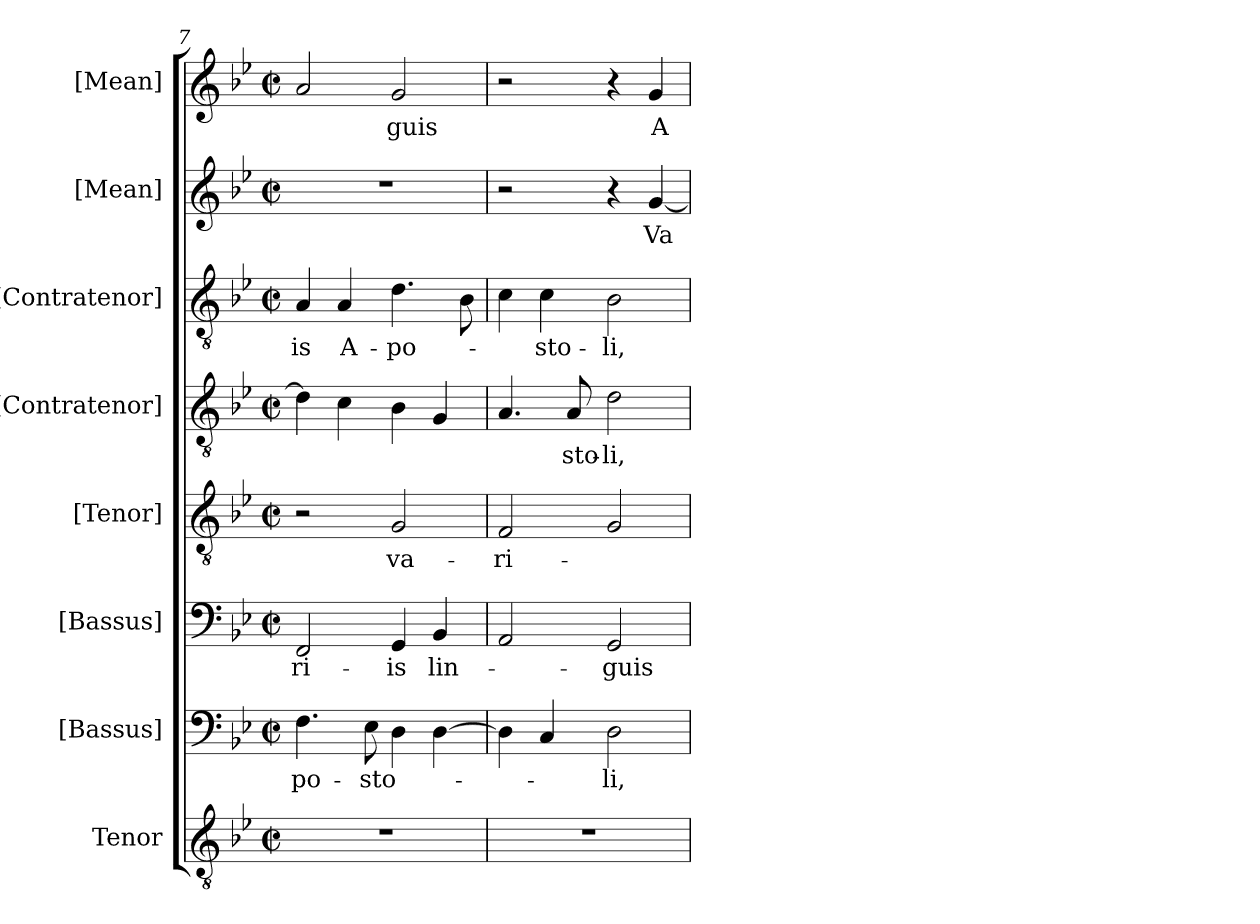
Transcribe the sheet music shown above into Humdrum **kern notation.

**kern	**kern	**text	**kern	**text	**kern	**text	**kern	**text	**kern	**text	**kern	**text	**kern	**text
*part8	*part7	*part7	*part6	*part6	*part5	*part5	*part4	*part4	*part3	*part3	*part2	*part2	*part1	*part1
*staff8	*staff7	*staff7	*staff6	*staff6	*staff5	*staff5	*staff4	*staff4	*staff3	*staff3	*staff2	*staff2	*staff1	*staff1
*I"Tenor	*I"[Bassus]	*	*I"[Bassus]	*	*I"[Tenor]	*	*I"[Contratenor]	*	*I"[Contratenor]	*	*I"[Mean]	*	*I"[Mean]	*
*	*I'B.	*	*I'B.	*	*	*	*I'T.	*	*I'T.	*	*I'M.	*	*I'M.	*
*clefGv2	*clefF4	*	*clefF4	*	*clefGv2	*	*clefGv2	*	*clefGv2	*	*clefG2	*	*clefG2	*
*ITrd7c12	*	*	*	*	*ITrd7c12	*	*ITrd7c12	*	*ITrd7c12	*	*	*	*	*
*k[b-e-]	*k[b-e-]	*	*k[b-e-]	*	*k[b-e-]	*	*k[b-e-]	*	*k[b-e-]	*	*k[b-e-]	*	*k[b-e-]	*
*g:	*g:	*	*g:	*	*g:	*	*g:	*	*g:	*	*g:	*	*g:	*
*M2/2	*M2/2	*	*M2/2	*	*M2/2	*	*M2/2	*	*M2/2	*	*M2/2	*	*M2/2	*
*met(c|)	*met(c|)	*	*met(c|)	*	*met(c|)	*	*met(c|)	*	*met(c|)	*	*met(c|)	*	*met(c|)	*
=7	=7	=7	=7	=7	=7	=7	=7	=7	=7	=7	=7	=7	=7	=7
!	!	!LO:LY:b:color=#000000	!	!	!	!	!	!	!	!	!	!	!	!
!	!	!	!	!LO:LY:b:color=#000000	!	!	!	!	!	!	!	!	!	!
!	!	!	!	!	!	!	!	!	!	!LO:LY:b:color=#000000	!	!	!	!
1r	4.Fi\	-po-	2FFi/	-ri-	2r	.	4Di\]	.	4AAi/	-is	1r	.	2ai/	.
!	!	!	!	!	!	!	!	!	!	!LO:LY:b:color=#000000	!	!	!	!
.	.	.	.	.	.	.	4Ci\	.	4AAi/	A-	.	.	.	.
!	!	!LO:LY:b:color=#000000	!	!	!	!	!	!	!	!	!	!	!	!
.	8E-i\	-sto-	.	.	.	.	.	.	.	.	.	.	.	.
!	!	!	!	!LO:LY:b:color=#000000	!	!	!	!	!	!	!	!	!	!
!	!	!	!	!	!	!LO:LY:b:color=#000000	!	!	!	!	!	!	!	!
!	!	!	!	!	!	!	!	!	!	!LO:LY:b:color=#000000	!	!	!	!
!	!	!	!	!	!	!	!	!	!	!	!	!	!	!LO:LY:b:color=#000000
.	4Di\	.	4GGi/	-is	2GGi/	va-	4BB-i\	.	4.Di\	-po-	.	.	2gi/	-guis
!	!	!	!	!LO:LY:b:color=#000000	!	!	!	!	!	!	!	!	!	!
.	[4Di\	.	4BB-i/	lin-	.	.	4GGi/	.	.	.	.	.	.	.
.	.	.	.	.	.	.	.	.	8BB-i\	.	.	.	.	.
=8	=8	=8	=8	=8	=8	=8	=8	=8	=8	=8	=8	=8	=8	=8
!	!	!	!	!	!	!LO:LY:b:color=#000000	!	!	!	!	!	!	!	!
1r	4Di\]	.	2AAi/	.	2FFi/	-ri-	4.AAi/	.	4Ci\	.	2r	.	2r	.
!	!	!	!	!	!	!	!	!	!	!LO:LY:b:color=#000000	!	!	!	!
.	4Ci/	.	.	.	.	.	.	.	4Ci\	-sto-	.	.	.	.
!	!	!	!	!	!	!	!	!LO:LY:b:color=#000000	!	!	!	!	!	!
.	.	.	.	.	.	.	8AAi/	-sto-	.	.	.	.	.	.
!	!	!LO:LY:b:color=#000000	!	!	!	!	!	!	!	!	!	!	!	!
!	!	!	!	!LO:LY:b:color=#000000	!	!	!	!	!	!	!	!	!	!
!	!	!	!	!	!	!	!	!LO:LY:b:color=#000000	!	!	!	!	!	!
!	!	!	!	!	!	!	!	!	!	!LO:LY:b:color=#000000	!	!	!	!
.	2Di\	-li,	2GGi/	-guis	2GGi/	.	2Di\	-li,	2BB-i\	-li,	4r	.	4r	.
!	!	!	!	!	!	!	!	!	!	!	!	!LO:LY:b:color=#000000	!	!
!	!	!	!	!	!	!	!	!	!	!	!	!	!	!LO:LY:b:color=#000000
.	.	.	.	.	.	.	.	.	.	.	[4gi/	Va-	4gi/	A-
=	=	=	=	=	=	=	=	=	=	=	=	=	=	=
*-	*-	*-	*-	*-	*-	*-	*-	*-	*-	*-	*-	*-	*-	*-
